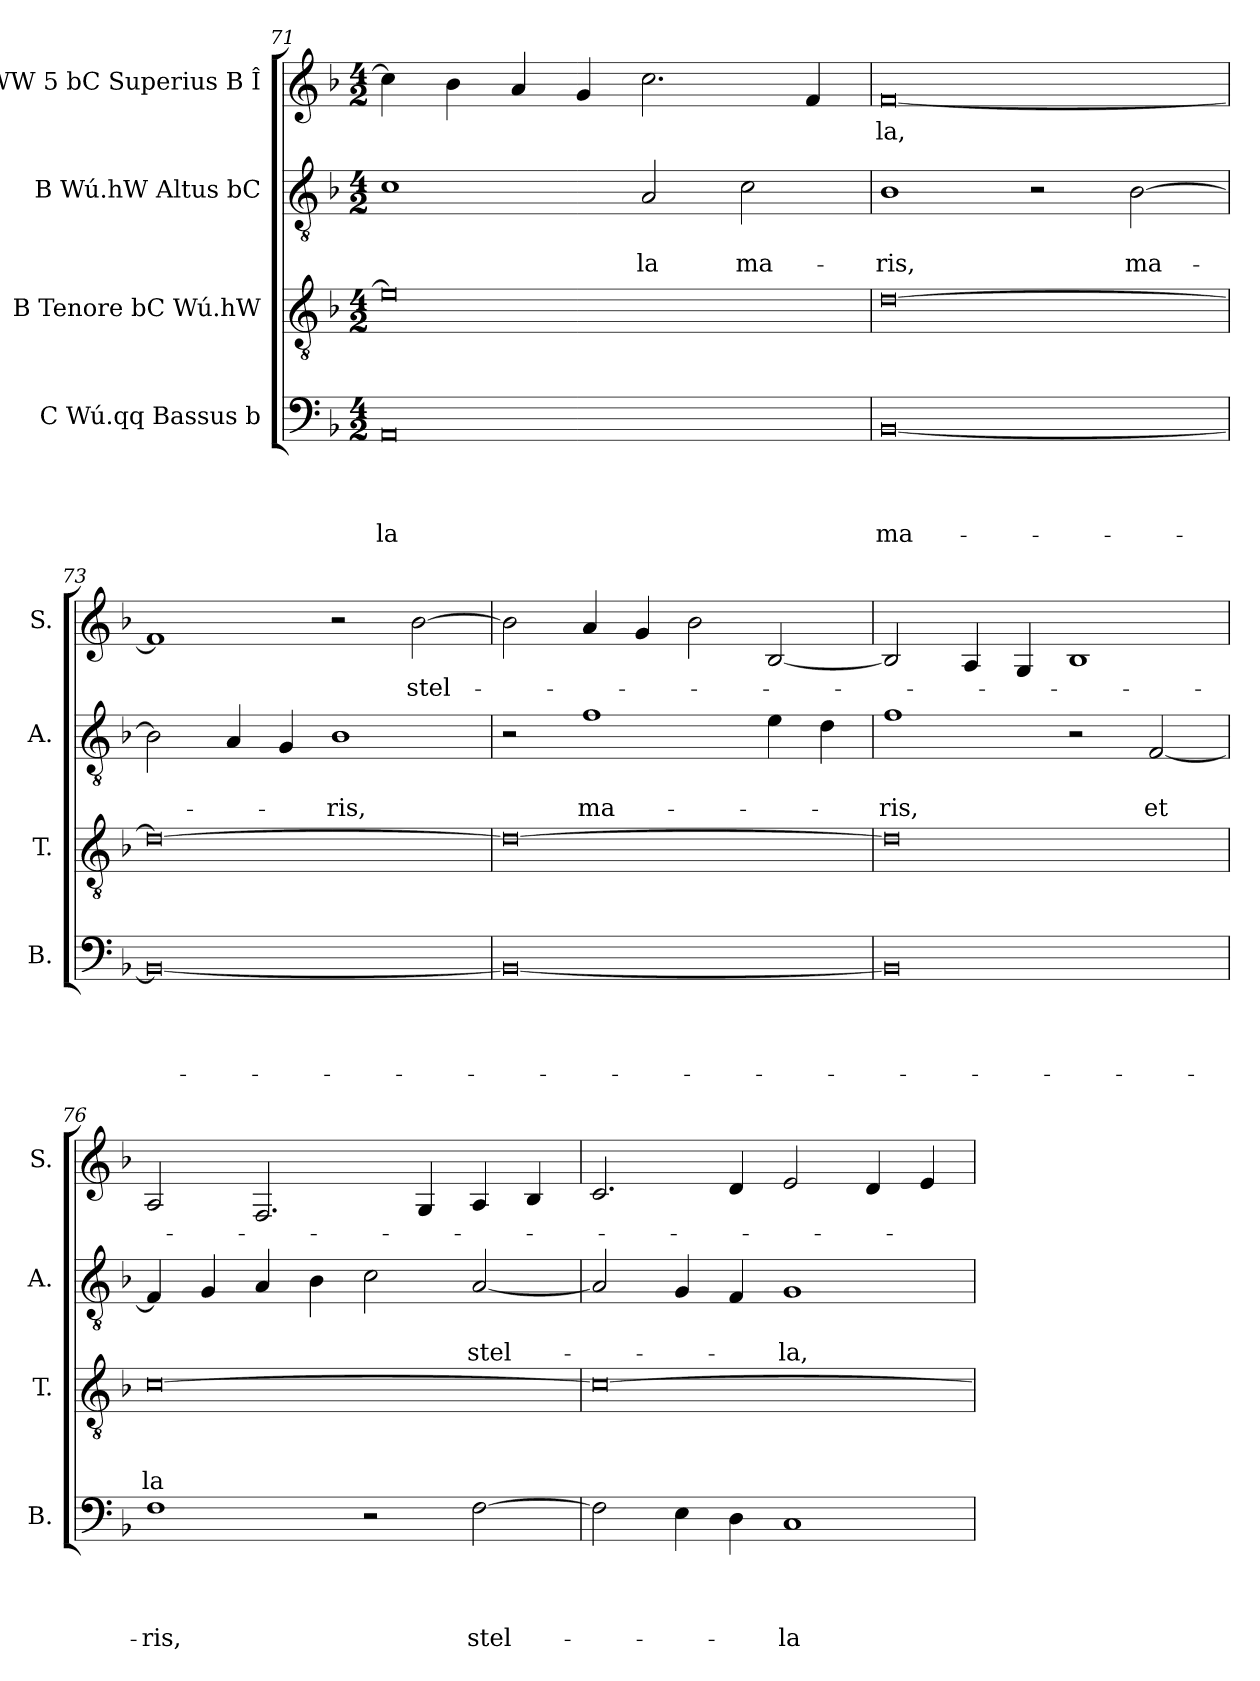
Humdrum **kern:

**kern	**text	**text	**text	**text	**kern	**text	**text	**text	**kern	**text	**text	**kern	**text
*part4	*part4	*part4	*part4	*part4	*part3	*part3	*part3	*part3	*part2	*part2	*part2	*part1	*part1
*staff4	*staff4	*staff4	*staff4	*staff4	*staff3	*staff3	*staff3	*staff3	*staff2	*staff2	*staff2	*staff1	*staff1
*I"C Wú.qq Bassus b	*	*	*	*	*I"B Tenore bC Wú.hW	*	*	*	*I"B Wú.hW Altus bC	*	*	*I"WW 5 bC Superius B Î	*
*I'B.	*	*	*	*	*I'T.	*	*	*	*I'A.	*	*	*I'S.	*
*clefF4	*	*	*	*	*clefGv2	*	*	*	*clefGv2	*	*	*clefG2	*
*k[b-]	*	*	*	*	*k[b-]	*	*	*	*k[b-]	*	*	*k[b-]	*
*F:	*	*	*	*	*F:	*	*	*	*F:	*	*	*F:	*
*M4/2	*	*	*	*	*M4/2	*	*	*	*M4/2	*	*	*M4/2	*
=71	=71	=71	=71	=71	=71	=71	=71	=71	=71	=71	=71	=71	=71
!	!	!	!	!LO:LY:b:rj	!	!	!	!	!	!	!	!	!
0AA	.	.	.	-la	0e]	.	.	.	1c	.	.	4cc\]	.
.	.	.	.	.	.	.	.	.	.	.	.	4b-\	.
.	.	.	.	.	.	.	.	.	.	.	.	4a/	.
.	.	.	.	.	.	.	.	.	.	.	.	4g/	.
!	!	!	!	!	!	!	!	!	!	!	!LO:LY:b	!	!
.	.	.	.	.	.	.	.	.	2A/	.	-la	2.cc\	.
!	!	!	!	!	!	!	!	!	!	!	!LO:LY:b	!	!
.	.	.	.	.	.	.	.	.	2c\	.	ma-	.	.
.	.	.	.	.	.	.	.	.	.	.	.	4f/	.
=72	=72	=72	=72	=72	=72	=72	=72	=72	=72	=72	=72	=72	=72
!	!	!	!	!LO:LY:b	!	!	!	!	!	!	!LO:LY:b	!	!LO:LY:b
[<0BB-	.	.	.	ma-	[<0d	.	.	.	1B-	.	-ris,	[<0f	-la,
.	.	.	.	.	.	.	.	.	2r	.	.	.	.
!	!	!	!	!	!	!	!	!	!	!	!LO:LY:b	!	!
.	.	.	.	.	.	.	.	.	[<2B-\	.	ma-	.	.
!!LO:LB:g=z
=73	=73	=73	=73	=73	=73	=73	=73	=73	=73	=73	=73	=73	=73
0BB-_	.	.	.	.	0d_	.	.	.	2B-\]	.	.	1f]	.
.	.	.	.	.	.	.	.	.	4A/	.	.	.	.
.	.	.	.	.	.	.	.	.	4G/	.	.	.	.
!	!	!	!	!	!	!	!	!	!	!	!LO:LY:b	!	!
.	.	.	.	.	.	.	.	.	1B-	.	-ris,	2r	.
!	!	!	!	!	!	!	!	!	!	!	!	!	!LO:LY:b
.	.	.	.	.	.	.	.	.	.	.	.	[>2b-\	stel-
=74	=74	=74	=74	=74	=74	=74	=74	=74	=74	=74	=74	=74	=74
0BB-_	.	.	.	.	0d_	.	.	.	2r	.	.	2b-\]	.
!	!	!	!	!	!	!	!	!	!	!	!LO:LY:b	!	!
.	.	.	.	.	.	.	.	.	1f	.	ma-	4a/	.
.	.	.	.	.	.	.	.	.	.	.	.	4g/	.
.	.	.	.	.	.	.	.	.	.	.	.	2b-\	.
.	.	.	.	.	.	.	.	.	4e\	.	.	[<2B-/	.
.	.	.	.	.	.	.	.	.	4d\	.	.	.	.
=75	=75	=75	=75	=75	=75	=75	=75	=75	=75	=75	=75	=75	=75
!	!	!	!	!	!	!	!	!	!	!	!LO:LY:b	!	!
0BB-]	.	.	.	.	0d]	.	.	.	1f	.	-ris,	2B-/]	.
.	.	.	.	.	.	.	.	.	.	.	.	4A/	.
.	.	.	.	.	.	.	.	.	.	.	.	4G/	.
.	.	.	.	.	.	.	.	.	2r	.	.	1B-	.
!	!	!	!	!	!	!	!	!	!	!	!LO:LY:b	!	!
.	.	.	.	.	.	.	.	.	[<2F/	.	et	.	.
=76	=76	=76	=76	=76	=76	=76	=76	=76	=76	=76	=76	=76	=76
!	!	!	!	!LO:LY:b	!	!	!	!LO:LY:b	!	!	!	!	!
1F	.	.	.	-ris,	[>0c	.	.	-la	4F/]	.	.	2A/	.
.	.	.	.	.	.	.	.	.	4G/	.	.	.	.
.	.	.	.	.	.	.	.	.	4A/	.	.	2.F/	.
.	.	.	.	.	.	.	.	.	4B-\	.	.	.	.
2r	.	.	.	.	.	.	.	.	2c\	.	.	.	.
.	.	.	.	.	.	.	.	.	.	.	.	4G/	.
!	!	!	!	!LO:LY:b	!	!	!	!	!	!	!LO:LY:b	!	!
[>2F\	.	.	.	stel-	.	.	.	.	[<2A/	.	stel-	4A/	.
.	.	.	.	.	.	.	.	.	.	.	.	4B-/	.
=77	=77	=77	=77	=77	=77	=77	=77	=77	=77	=77	=77	=77	=77
2F\]	.	.	.	.	0c_	.	.	.	2A/]	.	.	2.c/	.
4E\	.	.	.	.	.	.	.	.	4G/	.	.	.	.
4D\	.	.	.	.	.	.	.	.	4F/	.	.	4d/	.
!	!	!	!	!LO:LY:b	!	!	!	!	!	!	!LO:LY:b	!	!
1C	.	.	.	-la	.	.	.	.	1G	.	-la,	2e/	.
.	.	.	.	.	.	.	.	.	.	.	.	4d/	.
.	.	.	.	.	.	.	.	.	.	.	.	4e/	.
=	=	=	=	=	=	=	=	=	=	=	=	=	=
*-	*-	*-	*-	*-	*-	*-	*-	*-	*-	*-	*-	*-	*-
